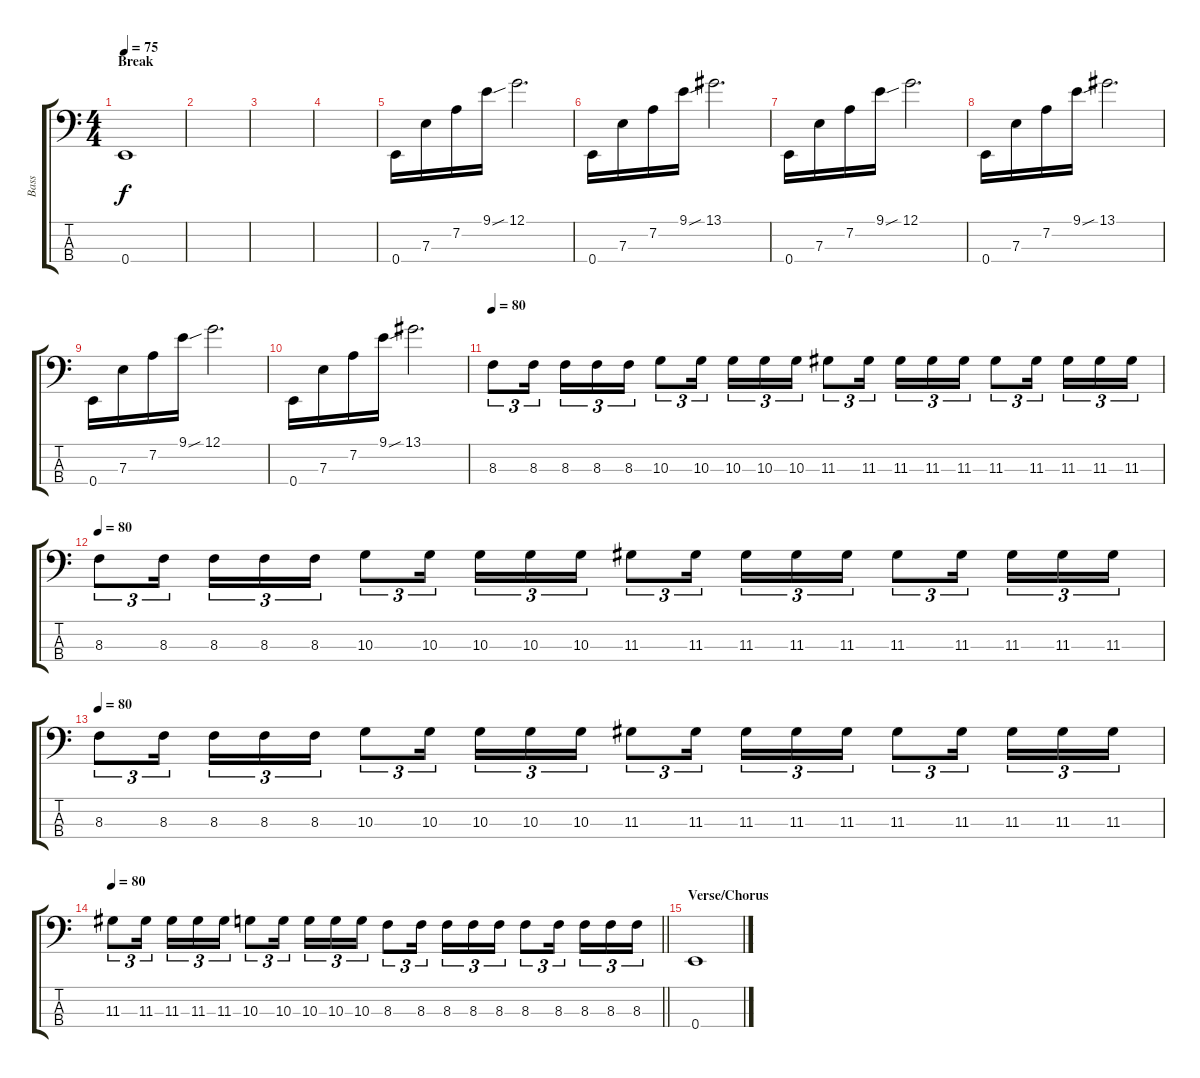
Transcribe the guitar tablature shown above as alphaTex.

\track ("Bass" "Bass") {instrument electricbassfinger}
\staff {score tabs}
\tuning (G2 D2 A1 E1) {hide}
\ts (4 4)
\section ("" "Break")
\tempo 75
\clef f4
\ks c
0.4.1{dy f volume 0} |
|
|
|
0.4.16{volume 16} 7.3.16 7.2.16 9.1{sou}.16 12.1.2{d} |
0.4.16 7.3.16 7.2.16 9.1{sou}.16 13.1.2{d} |
0.4.16 7.3.16 7.2.16 9.1{sou}.16 12.1.2{d} |
0.4.16 7.3.16 7.2.16 9.1{sou}.16 13.1.2{d} |
0.4.16 7.3.16 7.2.16 9.1{sou}.16 12.1.2{d} |
0.4.16 7.3.16 7.2.16 9.1{sou}.16 13.1.2{d} |
\tempo 80
8.3.8{tu (3 2)} 8.3.16{tu (3 2) beam splitsecondary} 8.3.16{tu (3 2)} 8.3.16{tu (3 2)} 8.3.16{tu (3 2)} 10.3.8{tu (3 2)} 10.3.16{tu (3 2) beam splitsecondary} 10.3.16{tu (3 2)} 10.3.16{tu (3 2)} 10.3.16{tu (3 2)} 11.3.8{tu (3 2)} 11.3.16{tu (3 2) beam splitsecondary} 11.3.16{tu (3 2)} 11.3.16{tu (3 2)} 11.3.16{tu (3 2)} 11.3.8{tu (3 2)} 11.3.16{tu (3 2) beam splitsecondary} 11.3.16{tu (3 2)} 11.3.16{tu (3 2)} 11.3.16{tu (3 2)} |
\tempo 80
8.3.8{tu (3 2)} 8.3.16{tu (3 2) beam splitsecondary} 8.3.16{tu (3 2)} 8.3.16{tu (3 2)} 8.3.16{tu (3 2)} 10.3.8{tu (3 2)} 10.3.16{tu (3 2) beam splitsecondary} 10.3.16{tu (3 2)} 10.3.16{tu (3 2)} 10.3.16{tu (3 2)} 11.3.8{tu (3 2)} 11.3.16{tu (3 2) beam splitsecondary} 11.3.16{tu (3 2)} 11.3.16{tu (3 2)} 11.3.16{tu (3 2)} 11.3.8{tu (3 2)} 11.3.16{tu (3 2) beam splitsecondary} 11.3.16{tu (3 2)} 11.3.16{tu (3 2)} 11.3.16{tu (3 2)} |
\tempo 80
8.3.8{tu (3 2)} 8.3.16{tu (3 2) beam splitsecondary} 8.3.16{tu (3 2)} 8.3.16{tu (3 2)} 8.3.16{tu (3 2)} 10.3.8{tu (3 2)} 10.3.16{tu (3 2) beam splitsecondary} 10.3.16{tu (3 2)} 10.3.16{tu (3 2)} 10.3.16{tu (3 2)} 11.3.8{tu (3 2)} 11.3.16{tu (3 2) beam splitsecondary} 11.3.16{tu (3 2)} 11.3.16{tu (3 2)} 11.3.16{tu (3 2)} 11.3.8{tu (3 2)} 11.3.16{tu (3 2) beam splitsecondary} 11.3.16{tu (3 2)} 11.3.16{tu (3 2)} 11.3.16{tu (3 2)} |
\tempo 80
\barLineRight lightlight
11.3.8{tu (3 2)} 11.3.16{tu (3 2) beam splitsecondary} 11.3.16{tu (3 2)} 11.3.16{tu (3 2)} 11.3.16{tu (3 2)} 10.3.8{tu (3 2)} 10.3.16{tu (3 2) beam splitsecondary} 10.3.16{tu (3 2)} 10.3.16{tu (3 2)} 10.3.16{tu (3 2)} 8.3.8{tu (3 2)} 8.3.16{tu (3 2) beam splitsecondary} 8.3.16{tu (3 2)} 8.3.16{tu (3 2)} 8.3.16{tu (3 2)} 8.3.8{tu (3 2)} 8.3.16{tu (3 2) beam splitsecondary} 8.3.16{tu (3 2)} 8.3.16{tu (3 2)} 8.3.16{tu (3 2)} |
\section ("" "Verse/Chorus")
0.4.1{volume 0}
